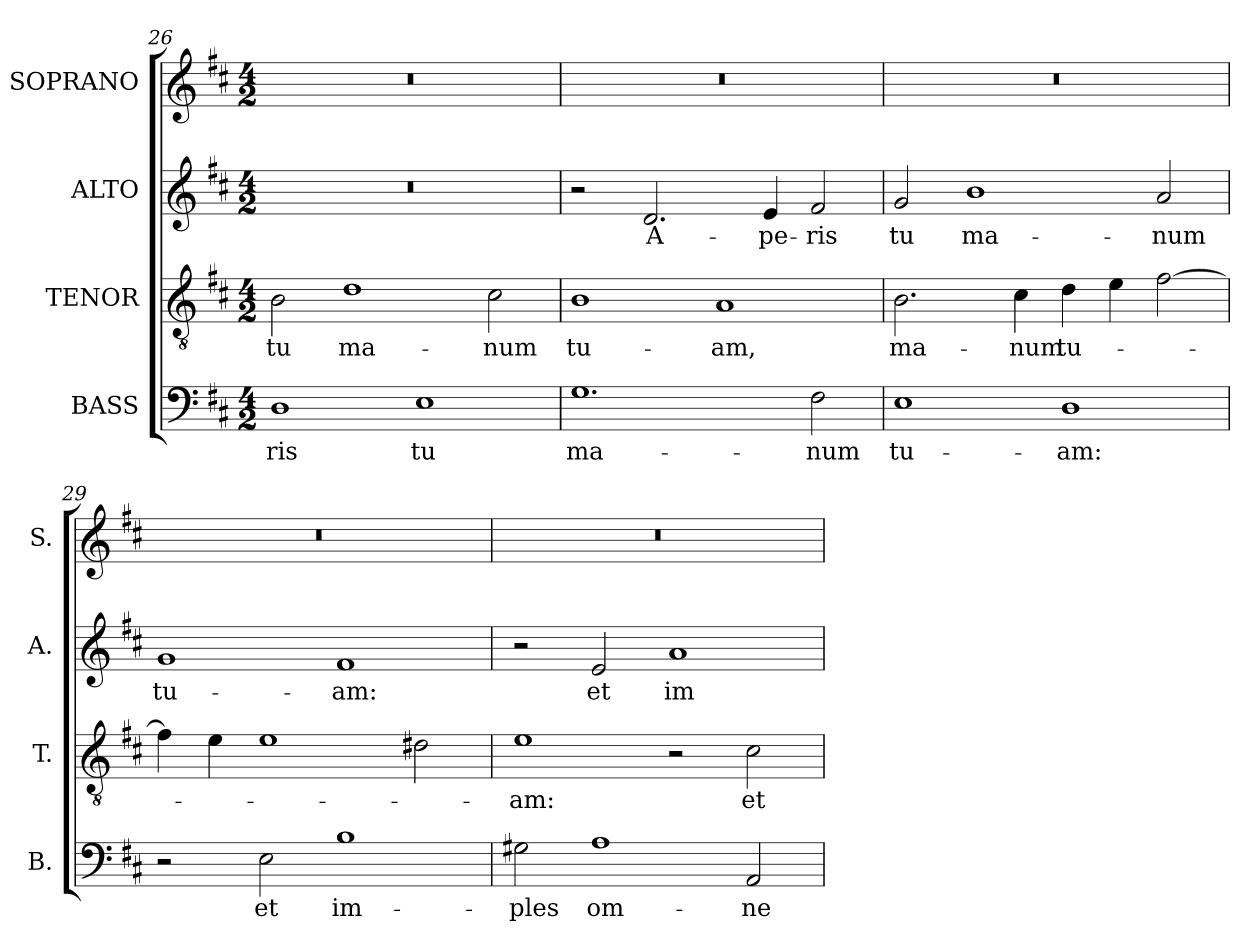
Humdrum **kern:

**kern	**text	**kern	**text	**kern	**text	**kern
*part4	*part4	*part3	*part3	*part2	*part2	*part1
*staff4	*staff4	*staff3	*staff3	*staff2	*staff2	*staff1
*I"BASS	*	*I"TENOR	*	*I"ALTO	*	*I"SOPRANO
*I'B.	*	*I'T.	*	*I'A.	*	*I'S.
*clefF4	*	*clefGv2	*	*clefG2	*	*clefG2
*	*	*ITrd7c12	*	*	*	*
*k[f#c#]	*	*k[f#c#]	*	*k[f#c#]	*	*k[f#c#]
*D:	*	*D:	*	*D:	*	*D:
*M4/2	*	*M4/2	*	*M4/2	*	*M4/2
=26	=26	=26	=26	=26	=26	=26
!	!LO:LY:b:color=#000000	!	!	!	!	!
!	!	!	!LO:LY:b:color=#000000	!LO:N:vis=1	!	!LO:N:vis=1
1Di	-ris	2BBi\	tu	0r	.	0r
!	!	!	!LO:LY:b:color=#000000	!	!	!
.	.	1Di	ma-	.	.	.
!	!LO:LY:b:color=#000000	!	!	!	!	!
1Ei	tu	.	.	.	.	.
!	!	!	!LO:LY:b:color=#000000	!	!	!
.	.	2C#i\	-num	.	.	.
=27	=27	=27	=27	=27	=27	=27
!	!LO:LY:b:color=#000000	!	!	!	!	!
!	!	!	!LO:LY:b:color=#000000	!	!	!LO:N:vis=1
1.Gi	ma-	1BBi	tu-	2r	.	0r
!	!	!	!	!	!LO:LY:b:color=#000000	!
.	.	.	.	2.di/	A-	.
!	!	!	!LO:LY:b:color=#000000	!	!	!
.	.	1AAi	-am,	.	.	.
!	!	!	!	!	!LO:LY:b:color=#000000	!
.	.	.	.	4ei/	-pe-	.
!	!LO:LY:b:color=#000000	!	!	!	!	!
!	!	!	!	!	!LO:LY:b:color=#000000	!
2F#i\	-num	.	.	2f#i/	-ris	.
=28	=28	=28	=28	=28	=28	=28
!	!LO:LY:b:color=#000000	!	!	!	!	!
!	!	!	!LO:LY:b:color=#000000	!	!	!
!	!	!	!	!	!LO:LY:b:color=#000000	!LO:N:vis=1
1Ei	tu-	2.BBi\	ma-	2gi/	tu	0r
!	!	!	!	!	!LO:LY:b:color=#000000	!
.	.	.	.	1bi	ma-	.
!	!	!	!LO:LY:b:color=#000000	!	!	!
.	.	4C#i\	-num	.	.	.
!	!LO:LY:b:color=#000000	!	!	!	!	!
!	!	!	!LO:LY:b:color=#000000	!	!	!
1Di	-am:	4Di\	tu-	.	.	.
.	.	4Ei\	.	.	.	.
!	!	!	!	!	!LO:LY:b:color=#000000	!
.	.	[2F#i\	.	2ai/	-num	.
=29	=29	=29	=29	=29	=29	=29
!	!	!	!	!	!LO:LY:b:color=#000000	!LO:N:vis=1
2r	.	4F#i\]	.	1gi	tu-	0r
.	.	4Ei\	.	.	.	.
!	!LO:LY:b:color=#000000	!	!	!	!	!
2Ei\	et	1Ei	.	.	.	.
!	!LO:LY:b:color=#000000	!	!	!	!	!
!	!	!	!	!	!LO:LY:b:color=#000000	!
1Bi	im-	.	.	1f#i	-am:	.
.	.	2D#Xi\	.	.	.	.
=30	=30	=30	=30	=30	=30	=30
!	!LO:LY:b:color=#000000	!	!	!	!	!
!	!	!	!LO:LY:b:color=#000000	!	!	!LO:N:vis=1
2G#Xi\	-ples	1Ei	-am:	2r	.	0r
!	!LO:LY:b:color=#000000	!	!	!	!	!
!	!	!	!	!	!LO:LY:b:color=#000000	!
1Ai	om-	.	.	2ei/	et	.
!	!	!	!	!	!LO:LY:b:color=#000000	!
.	.	2r	.	1ai	im-	.
!	!LO:LY:b:color=#000000	!	!	!	!	!
!	!	!	!LO:LY:b:color=#000000	!	!	!
2AAi/	-ne	2C#i\	et	.	.	.
=	=	=	=	=	=	=
*-	*-	*-	*-	*-	*-	*-
